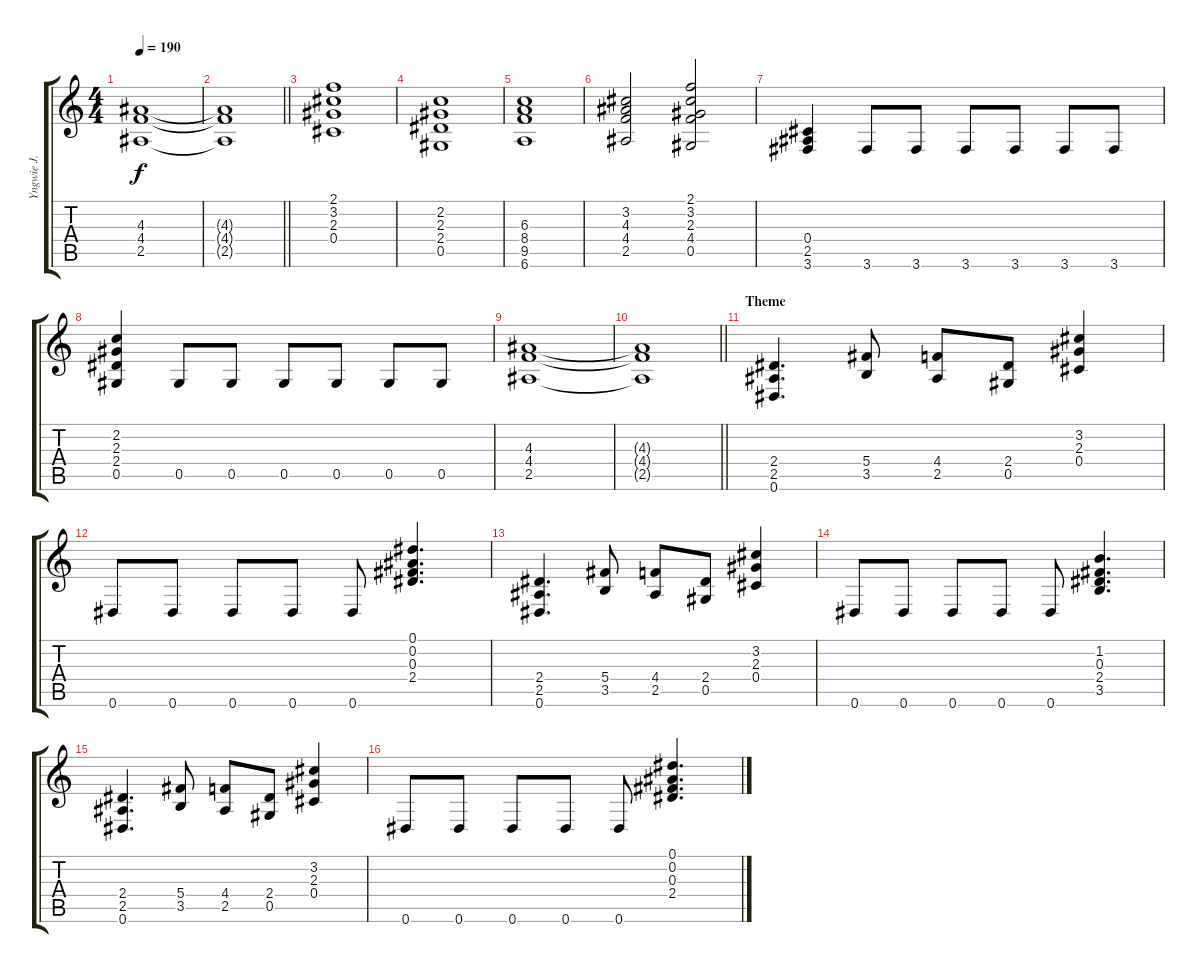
\track ("Yngwie J. Malmsteen" "Yngwie J. ") {instrument overdrivenguitar}
\staff {score tabs}
\tuning (Eb4 Bb3 Gb3 Db3 Ab2 Eb2) {hide}
\ts (4 4)
\tempo 190
\clef g2
\ks c
(4.3 4.4 2.5).1{dy f} |
\barLineRight lightlight
(4.3{t} 4.4{t} 2.5{t}).1 |
(2.1 3.2 2.3 0.4).1 |
(2.2 2.3 2.4 0.5).1 |
(6.3 8.4 9.5 6.6).1 |
(3.2 4.3 4.4 2.5).2 (2.1 3.2 2.3 4.4 0.5).2 |
(0.4 2.5 3.6).4 3.6.8 3.6.8 3.6.8 3.6.8 3.6.8 3.6.8 |
(2.2 2.3 2.4 0.5).4 0.5.8 0.5.8 0.5.8 0.5.8 0.5.8 0.5.8 |
(4.3 4.4 2.5).1 |
\barLineRight lightlight
(4.3{t} 4.4{t} 2.5{t}).1 |
\section ("" "Theme")
(2.4 2.5 0.6).4{d} (5.4 3.5).8 (4.4 2.5).8 (2.4 0.5).8 (3.2 2.3 0.4).4 |
0.6.8 0.6.8 0.6.8 0.6.8 0.6.8 (0.1 0.2 0.3 2.4).4{d} |
(2.4 2.5 0.6).4{d} (5.4 3.5).8 (4.4 2.5).8 (2.4 0.5).8 (3.2 2.3 0.4).4 |
0.6.8 0.6.8 0.6.8 0.6.8 0.6.8 (1.2 0.3 2.4 3.5).4{d} |
(2.4 2.5 0.6).4{d} (5.4 3.5).8 (4.4 2.5).8 (2.4 0.5).8 (3.2 2.3 0.4).4 |
0.6.8 0.6.8 0.6.8 0.6.8 0.6.8 (0.1 0.2 0.3 2.4).4{d}
